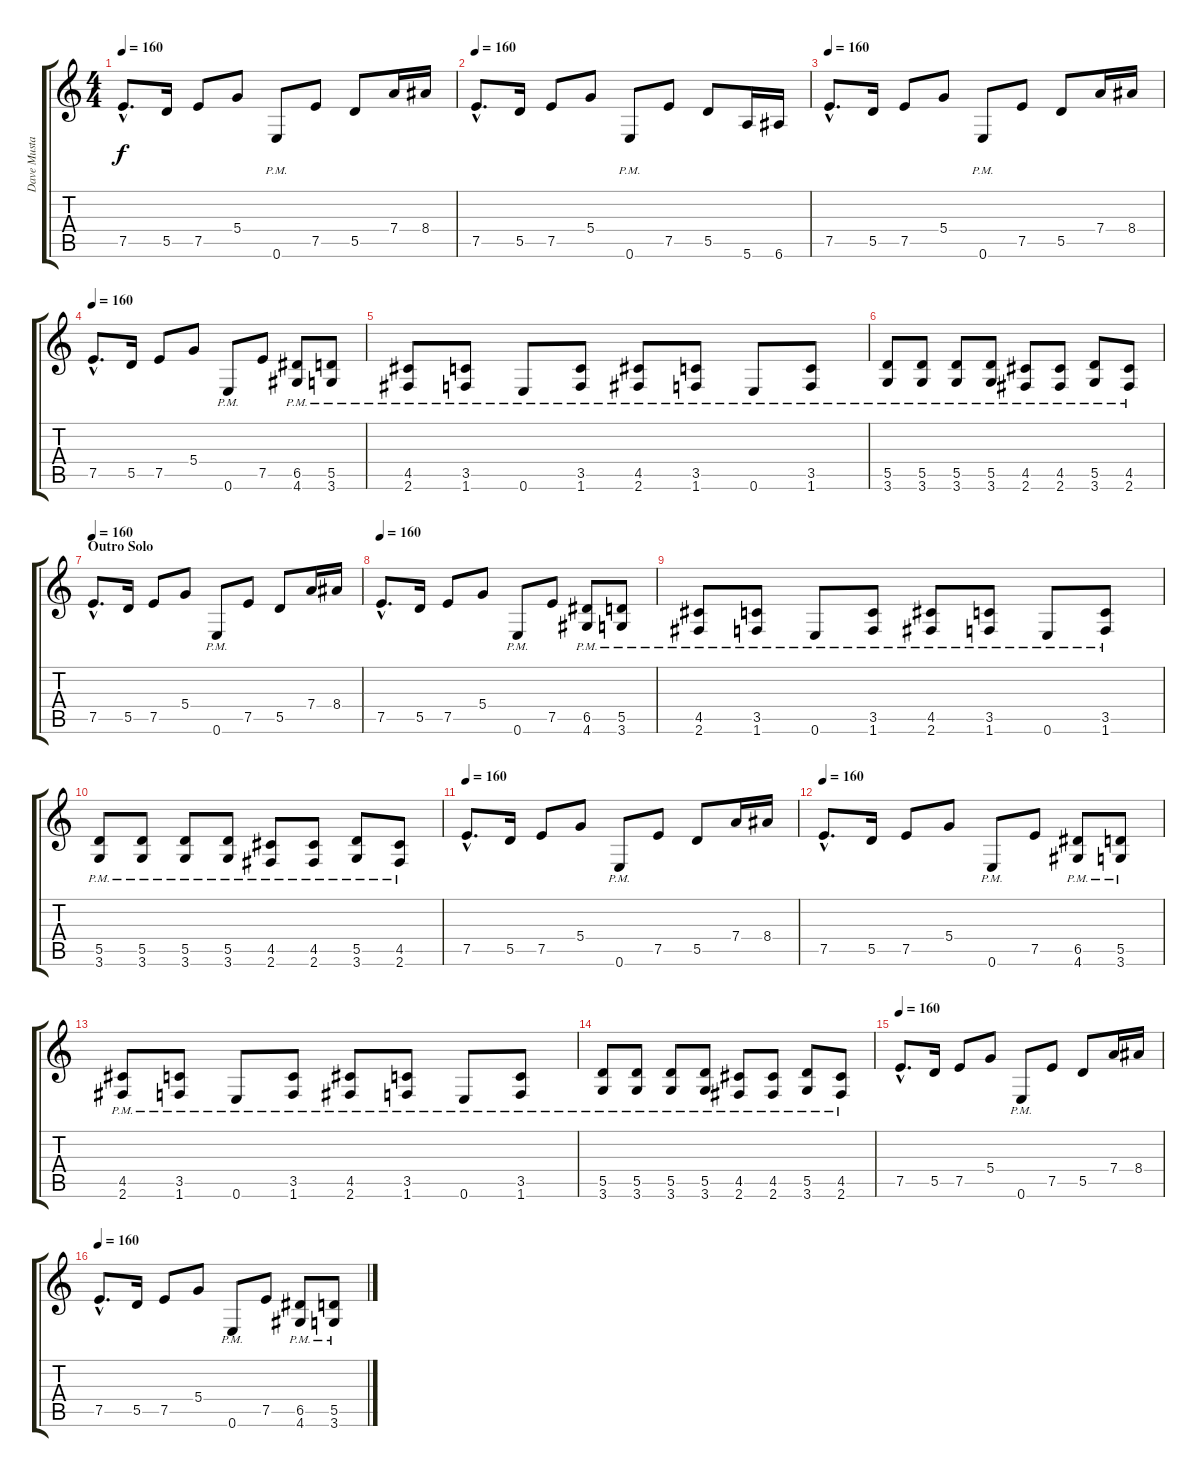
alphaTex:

\track ("Dave Mustaine (Guitar 1)" "Dave Musta") {instrument distortionguitar}
\staff {score tabs}
\tuning (E4 B3 G3 D3 A2 E2) {hide}
\ts (4 4)
\tempo 160
\clef g2
\ks c
7.5{hac}.8{d dy f} 5.5.16 7.5.8 5.4.8 0.6{pm}.8 7.5.8 5.5.8 7.4.16 8.4.16 |
\tempo 160
7.5{hac}.8{d} 5.5.16 7.5.8 5.4.8 0.6{pm}.8 7.5.8 5.5.8 5.6.16 6.6.16 |
\tempo 160
7.5{hac}.8{d} 5.5.16 7.5.8 5.4.8 0.6{pm}.8 7.5.8 5.5.8 7.4.16 8.4.16 |
\tempo 160
7.5{hac}.8{d} 5.5.16 7.5.8 5.4.8 0.6{pm}.8 7.5.8 (6.5{pm} 4.6{pm}).8 (5.5{pm} 3.6{pm}).8 |
(4.5{pm} 2.6{pm}).8 (3.5{pm} 1.6{pm}).8 0.6{pm}.8 (3.5{pm} 1.6{pm}).8 (4.5{pm} 2.6{pm}).8 (3.5{pm} 1.6{pm}).8 0.6{pm}.8 (3.5{pm} 1.6{pm}).8 |
(5.5{pm} 3.6{pm}).8 (5.5{pm} 3.6{pm}).8 (5.5{pm} 3.6{pm}).8 (5.5{pm} 3.6{pm}).8 (4.5{pm} 2.6{pm}).8 (4.5{pm} 2.6{pm}).8 (5.5{pm} 3.6{pm}).8 (4.5{pm} 2.6{pm}).8 |
\section ("" "Outro Solo")
\tempo 160
7.5{hac}.8{d} 5.5.16 7.5.8 5.4.8 0.6{pm}.8 7.5.8 5.5.8 7.4.16 8.4.16 |
\tempo 160
7.5{hac}.8{d} 5.5.16 7.5.8 5.4.8 0.6{pm}.8 7.5.8 (6.5{pm} 4.6{pm}).8 (5.5{pm} 3.6{pm}).8 |
(4.5{pm} 2.6{pm}).8 (3.5{pm} 1.6{pm}).8 0.6{pm}.8 (3.5{pm} 1.6{pm}).8 (4.5{pm} 2.6{pm}).8 (3.5{pm} 1.6{pm}).8 0.6{pm}.8 (3.5{pm} 1.6{pm}).8 |
(5.5{pm} 3.6{pm}).8 (5.5{pm} 3.6{pm}).8 (5.5{pm} 3.6{pm}).8 (5.5{pm} 3.6{pm}).8 (4.5{pm} 2.6{pm}).8 (4.5{pm} 2.6{pm}).8 (5.5{pm} 3.6{pm}).8 (4.5{pm} 2.6{pm}).8 |
\tempo 160
7.5{hac}.8{d} 5.5.16 7.5.8 5.4.8 0.6{pm}.8 7.5.8 5.5.8 7.4.16 8.4.16 |
\tempo 160
7.5{hac}.8{d} 5.5.16 7.5.8 5.4.8 0.6{pm}.8 7.5.8 (6.5{pm} 4.6{pm}).8 (5.5{pm} 3.6{pm}).8 |
(4.5{pm} 2.6{pm}).8 (3.5{pm} 1.6{pm}).8 0.6{pm}.8 (3.5{pm} 1.6{pm}).8 (4.5{pm} 2.6{pm}).8 (3.5{pm} 1.6{pm}).8 0.6{pm}.8 (3.5{pm} 1.6{pm}).8 |
(5.5{pm} 3.6{pm}).8 (5.5{pm} 3.6{pm}).8 (5.5{pm} 3.6{pm}).8 (5.5{pm} 3.6{pm}).8 (4.5{pm} 2.6{pm}).8 (4.5{pm} 2.6{pm}).8 (5.5{pm} 3.6{pm}).8 (4.5{pm} 2.6{pm}).8 |
\tempo 160
7.5{hac}.8{d} 5.5.16 7.5.8 5.4.8 0.6{pm}.8 7.5.8 5.5.8 7.4.16 8.4.16 |
\tempo 160
7.5{hac}.8{d} 5.5.16 7.5.8 5.4.8 0.6{pm}.8 7.5.8 (6.5{pm} 4.6{pm}).8 (5.5{pm} 3.6{pm}).8
